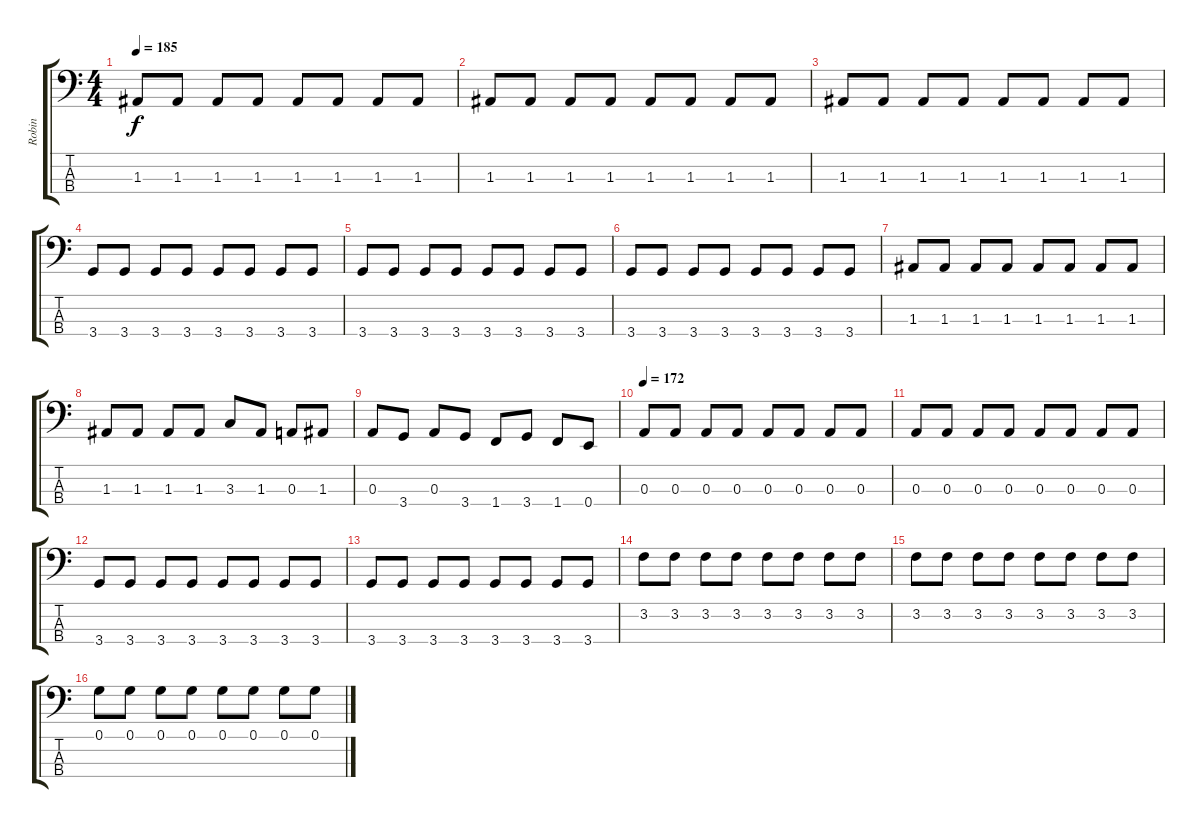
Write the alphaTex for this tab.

\track ("Robin" "Robin") {instrument electricbassfinger}
\staff {score tabs}
\tuning (G2 D2 A1 E1) {hide}
\ts (4 4)
\tempo 185
\clef f4
\ks c
1.3.8{dy f} 1.3.8 1.3.8 1.3.8 1.3.8 1.3.8 1.3.8 1.3.8 |
1.3.8 1.3.8 1.3.8 1.3.8 1.3.8 1.3.8 1.3.8 1.3.8 |
1.3.8 1.3.8 1.3.8 1.3.8 1.3.8 1.3.8 1.3.8 1.3.8 |
3.4.8 3.4.8 3.4.8 3.4.8 3.4.8 3.4.8 3.4.8 3.4.8 |
3.4.8 3.4.8 3.4.8 3.4.8 3.4.8 3.4.8 3.4.8 3.4.8 |
3.4.8 3.4.8 3.4.8 3.4.8 3.4.8 3.4.8 3.4.8 3.4.8 |
1.3.8 1.3.8 1.3.8 1.3.8 1.3.8 1.3.8 1.3.8 1.3.8 |
1.3.8 1.3.8 1.3.8 1.3.8 3.3.8 1.3.8 0.3.8 1.3.8 |
0.3.8 3.4.8 0.3.8 3.4.8 1.4.8 3.4.8 1.4.8 0.4.8 |
\tempo 172
0.3.8 0.3.8 0.3.8 0.3.8 0.3.8 0.3.8 0.3.8 0.3.8 |
0.3.8 0.3.8 0.3.8 0.3.8 0.3.8 0.3.8 0.3.8 0.3.8 |
3.4.8 3.4.8 3.4.8 3.4.8 3.4.8 3.4.8 3.4.8 3.4.8 |
3.4.8 3.4.8 3.4.8 3.4.8 3.4.8 3.4.8 3.4.8 3.4.8 |
3.2.8 3.2.8 3.2.8 3.2.8 3.2.8 3.2.8 3.2.8 3.2.8 |
3.2.8 3.2.8 3.2.8 3.2.8 3.2.8 3.2.8 3.2.8 3.2.8 |
0.1.8 0.1.8 0.1.8 0.1.8 0.1.8 0.1.8 0.1.8 0.1.8
